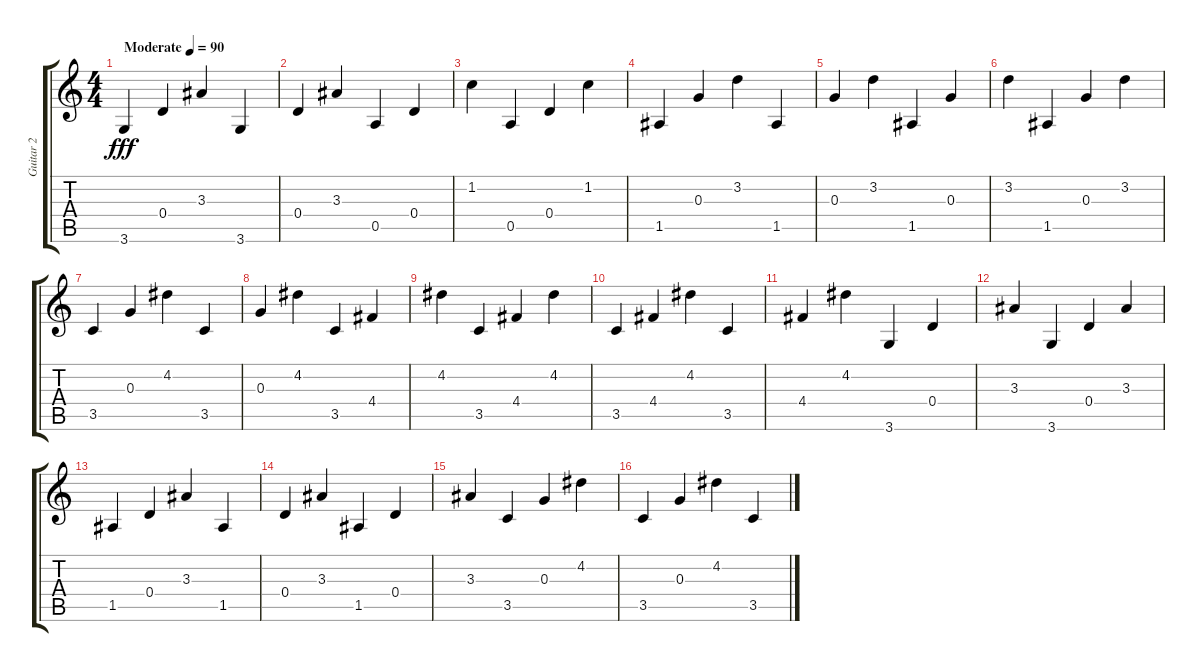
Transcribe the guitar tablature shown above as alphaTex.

\track ("Guitar 2" "Guitar 2") {instrument acousticguitarsteel}
\staff {score tabs}
\tuning (E4 B3 G3 D3 A2 E2) {hide}
\ts (4 4)
\tempo (90 "Moderate")
\clef g2
\ks c
3.6.4{dy fff instrument acousticguitarsteel} 0.4.4 3.3.4 3.6.4 |
0.4.4 3.3.4 0.5.4 0.4.4 |
1.2.4 0.5.4 0.4.4 1.2.4 |
1.5.4 0.3.4 3.2.4 1.5.4 |
0.3.4 3.2.4 1.5.4 0.3.4 |
3.2.4 1.5.4 0.3.4 3.2.4 |
3.5.4 0.3.4 4.2.4 3.5.4 |
0.3.4 4.2.4 3.5.4 4.4.4 |
4.2.4 3.5.4 4.4.4 4.2.4 |
3.5.4 4.4.4 4.2.4 3.5.4 |
4.4.4 4.2.4 3.6.4 0.4.4 |
3.3.4 3.6.4 0.4.4 3.3.4 |
1.5.4 0.4.4 3.3.4 1.5.4 |
0.4.4 3.3.4 1.5.4 0.4.4 |
3.3.4 3.5.4 0.3.4 4.2.4 |
3.5.4 0.3.4 4.2.4 3.5.4
